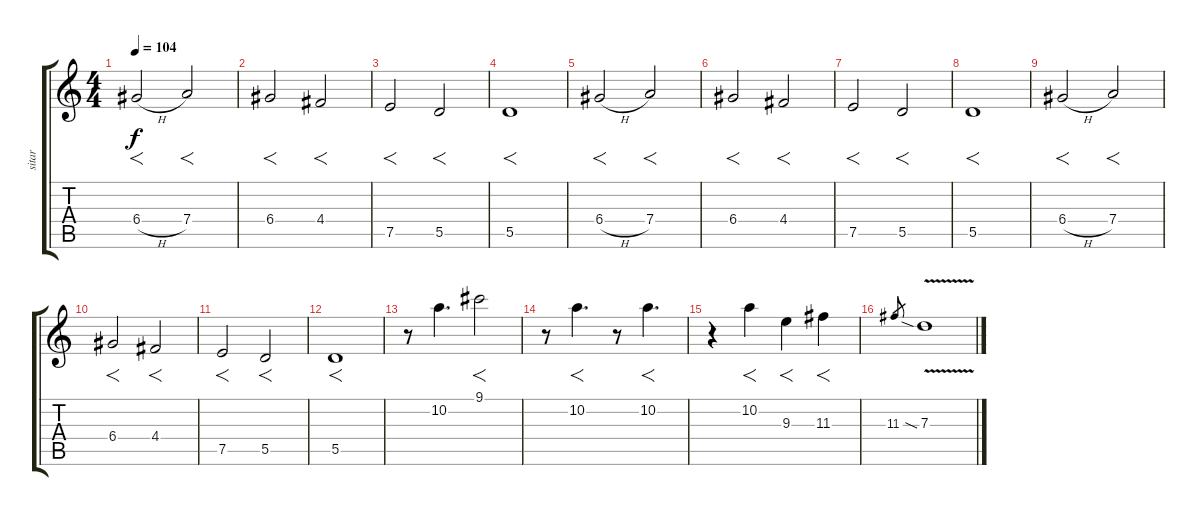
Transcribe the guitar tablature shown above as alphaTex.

\track ("sitar" "sitar") {instrument electricguitarclean}
\staff {score tabs}
\tuning (E4 B3 G3 D3 A2 D2) {hide}
\ts (4 4)
\tempo 104
\clef g2
\ks c
6.4{h}.2{f dy f} 7.4.2{f} |
6.4.2{f} 4.4.2{f} |
7.5.2{f} 5.5.2{f} |
5.5.1{f} |
6.4{h}.2{f} 7.4.2{f} |
6.4.2{f} 4.4.2{f} |
7.5.2{f} 5.5.2{f} |
5.5.1{f} |
6.4{h}.2{f} 7.4.2{f} |
6.4.2{f} 4.4.2{f} |
7.5.2{f} 5.5.2{f} |
5.5.1{f} |
r.8 10.2.4{d} 9.1.2{f} |
r.8 10.2.4{f d} r.8 10.2.4{f d} |
r.4 10.2.4{f} 9.3.4{f} 11.3.4{f} |
11.3.8{gr} 7.3{v sia}.1
